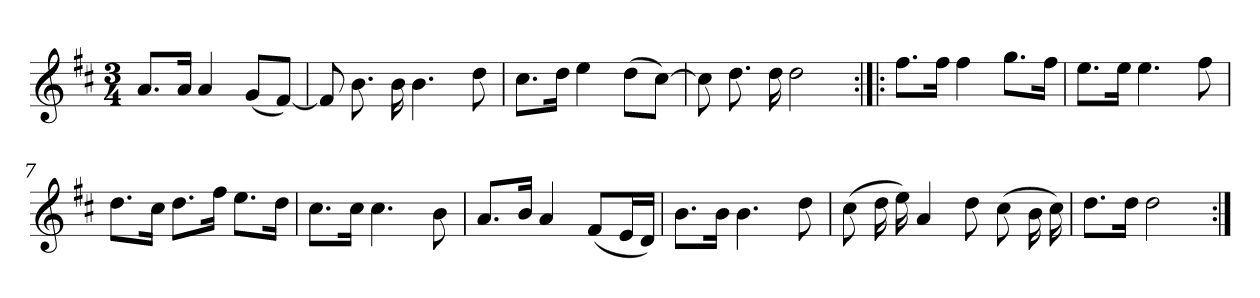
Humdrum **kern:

**kern
*part1
*staff1
*clefG2
*k[f#c#]
*D:
*M3/4
*MM120
=1
8.a/L
16a/Jk
4a
(8g/L
[8f#/J)
=2
8f#]
8.b
16b
4.b
8dd
=3
8.cc#\L
16dd\Jk
4ee
(8dd\L
[8cc#\J)
=4
8cc#]
8.dd
16dd
2dd
=5:|!|:
8.ff#\L
16ff#\Jk
4ff#
8.gg\L
16ff#\Jk
=6
8.ee\L
16ee\Jk
4.ee
8ff#
=7
8.dd\L
16cc#\Jk
8.dd\L
16ff#\Jk
8.ee\L
16dd\Jk
=8
8.cc#\L
16cc#\Jk
4.cc#
8b
=9
8.a/L
16b/Jk
4a
(8f#/L
16e/L
16d/JJ)
=10
8.b\L
16b\Jk
4.b
8dd
=11
(8cc#
16dd
16ee)
4a
8dd
(8cc#
16b
16cc#)
=12
8.dd\L
16dd\Jk
2dd
=:|!
*-
